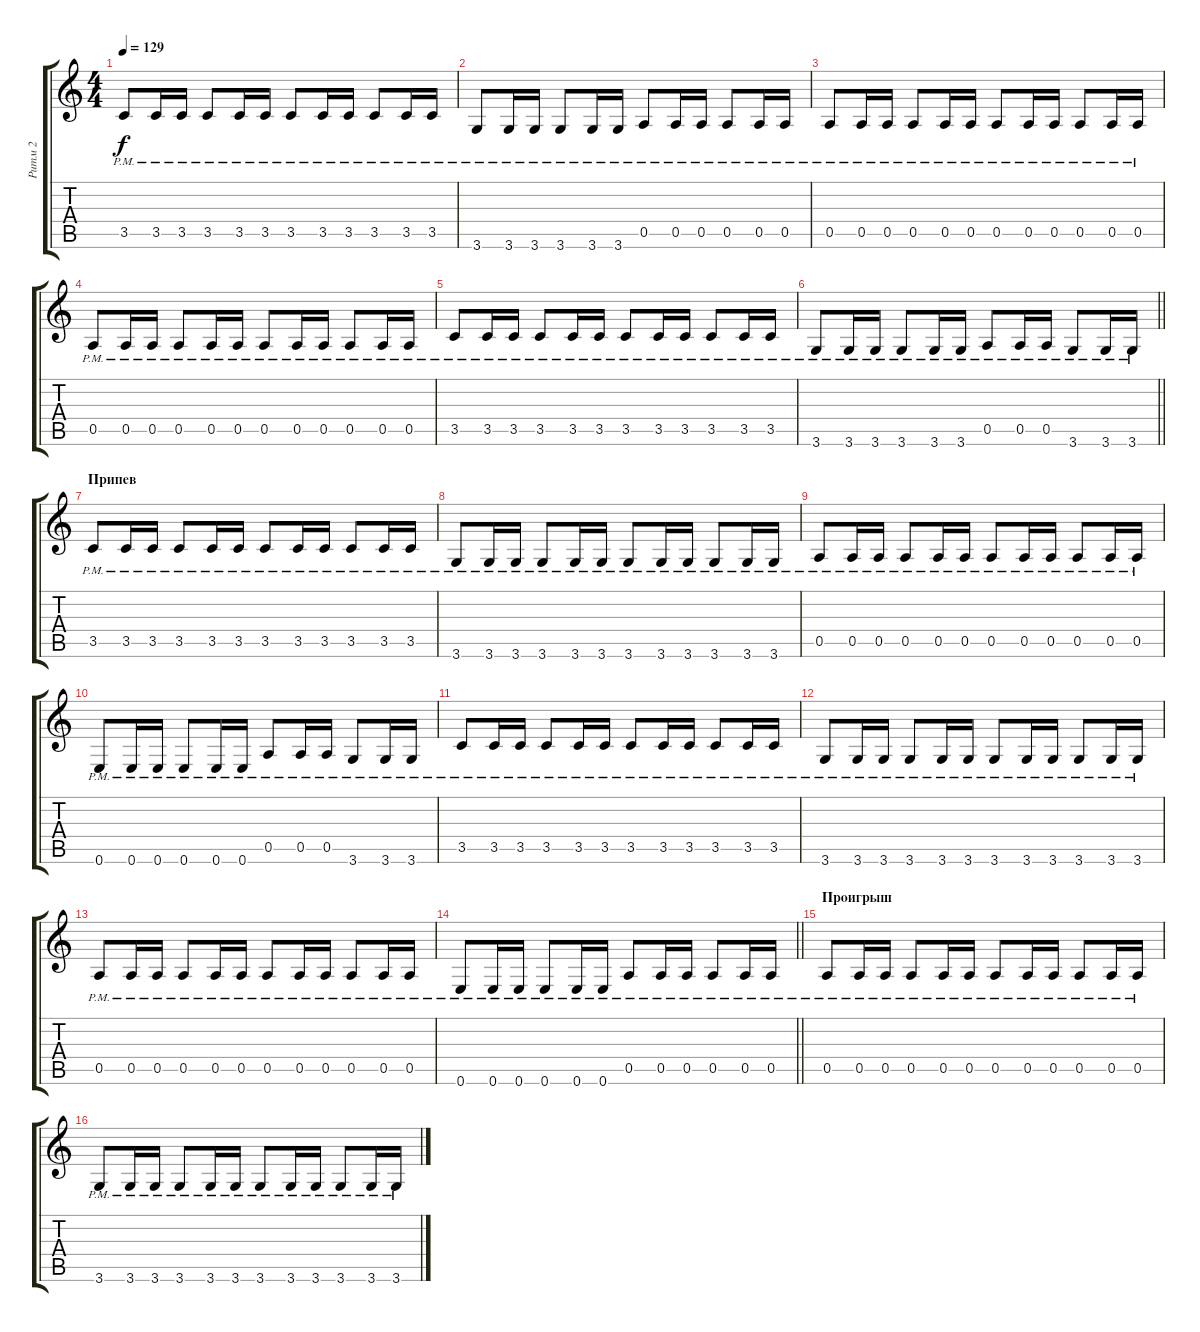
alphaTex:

\track ("Ритм 2" "Ритм 2") {instrument distortionguitar}
\staff {score tabs}
\tuning (E4 B3 G3 D3 A2 E2) {hide}
\ts (4 4)
\tempo 129
\clef g2
\ks c
3.5{pm}.8{dy f} 3.5{pm}.16 3.5{pm}.16 3.5{pm}.8 3.5{pm}.16 3.5{pm}.16 3.5{pm}.8 3.5{pm}.16 3.5{pm}.16 3.5{pm}.8 3.5{pm}.16 3.5{pm}.16 |
3.6{pm}.8 3.6{pm}.16 3.6{pm}.16 3.6{pm}.8 3.6{pm}.16 3.6{pm}.16 0.5{pm}.8 0.5{pm}.16 0.5{pm}.16 0.5{pm}.8 0.5{pm}.16 0.5{pm}.16 |
0.5{pm}.8 0.5{pm}.16 0.5{pm}.16 0.5{pm}.8 0.5{pm}.16 0.5{pm}.16 0.5{pm}.8 0.5{pm}.16 0.5{pm}.16 0.5{pm}.8 0.5{pm}.16 0.5{pm}.16 |
0.5{pm}.8 0.5{pm}.16 0.5{pm}.16 0.5{pm}.8 0.5{pm}.16 0.5{pm}.16 0.5{pm}.8 0.5{pm}.16 0.5{pm}.16 0.5{pm}.8 0.5{pm}.16 0.5{pm}.16 |
3.5{pm}.8 3.5{pm}.16 3.5{pm}.16 3.5{pm}.8 3.5{pm}.16 3.5{pm}.16 3.5{pm}.8 3.5{pm}.16 3.5{pm}.16 3.5{pm}.8 3.5{pm}.16 3.5{pm}.16 |
\barLineRight lightlight
3.6{pm}.8 3.6{pm}.16 3.6{pm}.16 3.6{pm}.8 3.6{pm}.16 3.6{pm}.16 0.5{pm}.8 0.5{pm}.16 0.5{pm}.16 3.6{pm}.8 3.6{pm}.16 3.6{pm}.16 |
\section ("" "Припев")
3.5{pm}.8 3.5{pm}.16 3.5{pm}.16 3.5{pm}.8 3.5{pm}.16 3.5{pm}.16 3.5{pm}.8 3.5{pm}.16 3.5{pm}.16 3.5{pm}.8 3.5{pm}.16 3.5{pm}.16 |
3.6{pm}.8 3.6{pm}.16 3.6{pm}.16 3.6{pm}.8 3.6{pm}.16 3.6{pm}.16 3.6{pm}.8 3.6{pm}.16 3.6{pm}.16 3.6{pm}.8 3.6{pm}.16 3.6{pm}.16 |
0.5{pm}.8 0.5{pm}.16 0.5{pm}.16 0.5{pm}.8 0.5{pm}.16 0.5{pm}.16 0.5{pm}.8 0.5{pm}.16 0.5{pm}.16 0.5{pm}.8 0.5{pm}.16 0.5{pm}.16 |
0.6{pm}.8 0.6{pm}.16 0.6{pm}.16 0.6{pm}.8 0.6{pm}.16 0.6{pm}.16 0.5{pm}.8 0.5{pm}.16 0.5{pm}.16 3.6{pm}.8 3.6{pm}.16 3.6{pm}.16 |
3.5{pm}.8 3.5{pm}.16 3.5{pm}.16 3.5{pm}.8 3.5{pm}.16 3.5{pm}.16 3.5{pm}.8 3.5{pm}.16 3.5{pm}.16 3.5{pm}.8 3.5{pm}.16 3.5{pm}.16 |
3.6{pm}.8 3.6{pm}.16 3.6{pm}.16 3.6{pm}.8 3.6{pm}.16 3.6{pm}.16 3.6{pm}.8 3.6{pm}.16 3.6{pm}.16 3.6{pm}.8 3.6{pm}.16 3.6{pm}.16 |
0.5{pm}.8 0.5{pm}.16 0.5{pm}.16 0.5{pm}.8 0.5{pm}.16 0.5{pm}.16 0.5{pm}.8 0.5{pm}.16 0.5{pm}.16 0.5{pm}.8 0.5{pm}.16 0.5{pm}.16 |
\barLineRight lightlight
0.6{pm}.8 0.6{pm}.16 0.6{pm}.16 0.6{pm}.8 0.6{pm}.16 0.6{pm}.16 0.5{pm}.8 0.5{pm}.16 0.5{pm}.16 0.5{pm}.8 0.5{pm}.16 0.5{pm}.16 |
\section ("" "Проигрыш")
0.5{pm}.8 0.5{pm}.16 0.5{pm}.16 0.5{pm}.8 0.5{pm}.16 0.5{pm}.16 0.5{pm}.8 0.5{pm}.16 0.5{pm}.16 0.5{pm}.8 0.5{pm}.16 0.5{pm}.16 |
3.6{pm}.8 3.6{pm}.16 3.6{pm}.16 3.6{pm}.8 3.6{pm}.16 3.6{pm}.16 3.6{pm}.8 3.6{pm}.16 3.6{pm}.16 3.6{pm}.8 3.6{pm}.16 3.6{pm}.16
